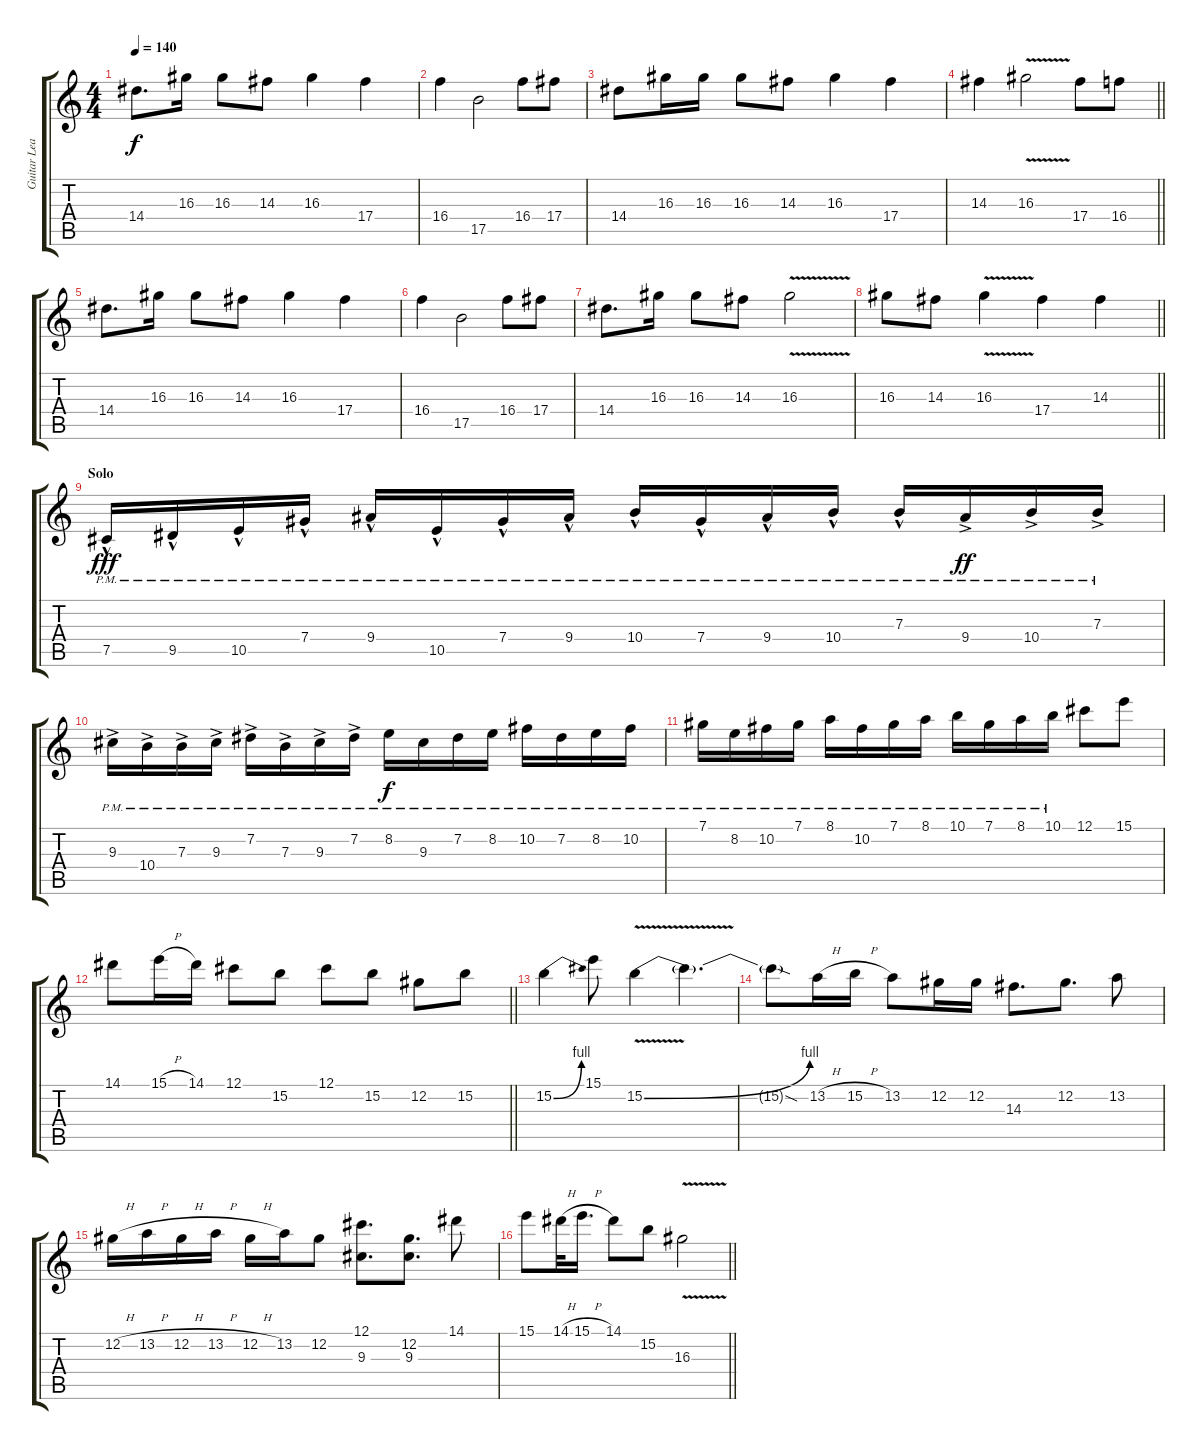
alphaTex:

\track ("Guitar Lead I" "Guitar Lea") {instrument distortionguitar}
\staff {score tabs}
\tuning (Db4 Ab3 E3 Db3 Gb2 Db2) {hide}
\ts (4 4)
\section ("" "")
\tempo 140
\clef g2
\ks c
14.4.8{d dy f} 16.3.16 16.3.8 14.3.8 16.3.4 17.4.4 |
16.4.4 17.5.2 16.4.8 17.4.8 |
14.4.8 16.3.16 16.3.16 16.3.8 14.3.8 16.3.4 17.4.4 |
\barLineRight lightlight
14.3.4 16.3{v}.2 17.4.8 16.4.8 |
\section ("" "")
14.4.8{d} 16.3.16 16.3.8 14.3.8 16.3.4 17.4.4 |
16.4.4 17.5.2 16.4.8 17.4.8 |
14.4.8{d} 16.3.16 16.3.8 14.3.8 16.3{v}.2 |
\barLineRight lightlight
16.3.8 14.3.8 16.3{v}.4 17.4.4 14.3.4 |
\section ("" "Solo")
7.5{hac pm}.16{dy fff volume 14 balance 8} 9.5{hac pm}.16 10.5{hac pm}.16 7.4{hac pm}.16 9.4{hac pm}.16 10.5{hac pm}.16 7.4{hac pm}.16 9.4{hac pm}.16 10.4{hac pm}.16 7.4{hac pm}.16 9.4{hac pm}.16 10.4{hac pm}.16 7.3{hac pm}.16 9.4{ac pm}.16{dy ff} 10.4{ac pm}.16 7.3{ac pm}.16 |
9.3{ac pm}.16 10.4{ac pm}.16 7.3{ac pm}.16 9.3{ac pm}.16 7.2{ac pm}.16 7.3{ac pm}.16 9.3{ac pm}.16 7.2{ac pm}.16 8.2{pm}.16{dy f} 9.3{pm}.16 7.2{pm}.16 8.2{pm}.16 10.2{pm}.16 7.2{pm}.16 8.2{pm}.16 10.2{pm}.16 |
7.1{pm}.16 8.2{pm}.16 10.2{pm}.16 7.1{pm}.16 8.1{pm}.16 10.2{pm}.16 7.1{pm}.16 8.1{pm}.16 10.1{pm}.16 7.1{pm}.16 8.1{pm}.16 10.1{pm}.16 12.1.8 15.1.8 |
\barLineRight lightlight
14.1.8 15.1{h}.16 14.1.16 12.1.8 15.2.8 12.1.8 15.2.8 12.2.8 15.2.8 |
\section ("" "")
15.2{be (bend 0 0 60 4)}.4 15.1.8 15.2{be (bend 0 0 60 4) v}.4 15.2{t}.4{d} |
15.2{sod t}.8 13.2{h}.16 15.2{h}.16 13.2.8 12.2.16 12.2.16 14.3.8{d} 12.2.8{d} 13.2.8 |
12.2{h}.16 13.2{h}.16 12.2{h}.16 13.2{h}.16 12.2{h}.16 13.2.16 12.2.8 (12.1 9.3).8{d} (12.2 9.3).8{d} 14.1.8 |
\barLineRight lightlight
15.1.8 14.1{h}.32 15.1{h}.16{d} 14.1.8 15.2.8 16.3{v}.2
